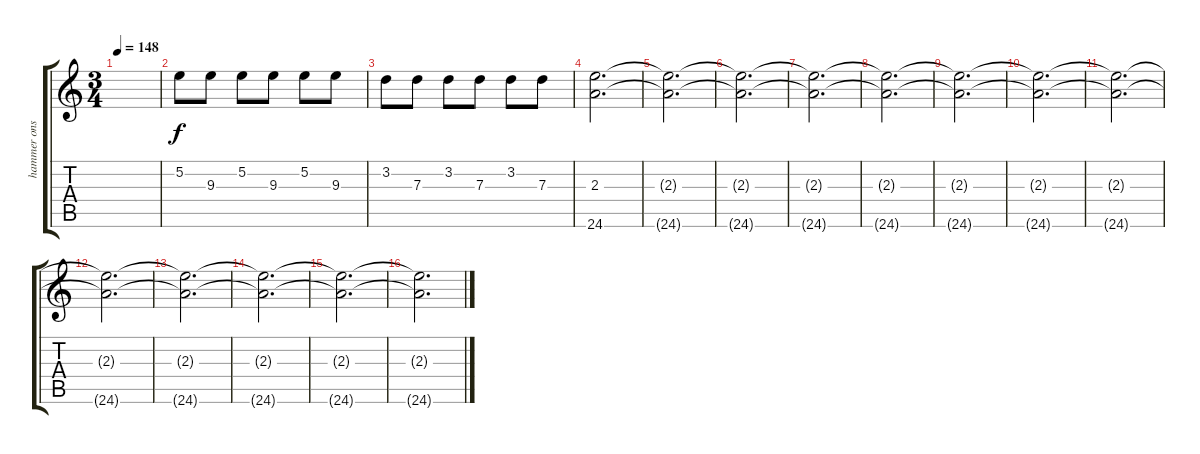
\track ("hammer ons" "hammer ons") {instrument distortionguitar}
\staff {score tabs}
\tuning (E4 B3 G3 D3 A2 E2) {hide}
\ts (3 4)
\tempo 148
\clef g2
\ks c
|
5.2.8{volume 9 instrument overdrivenguitar} 9.3.8 5.2.8 9.3.8 5.2.8 9.3.8 |
3.2.8{volume 0} 7.3.8 3.2.8 7.3.8 3.2.8 7.3.8 |
(2.3 24.6).2{d volume 2 instrument pad2warm} |
(2.3{t} 24.6{t}).2{d} |
(2.3{t} 24.6{t}).2{d} |
(2.3{t} 24.6{t}).2{d} |
(2.3{t} 24.6{t}).2{d} |
(2.3{t} 24.6{t}).2{d} |
(2.3{t} 24.6{t}).2{d} |
(2.3{t} 24.6{t}).2{d} |
(2.3{t} 24.6{t}).2{d} |
(2.3{t} 24.6{t}).2{d} |
(2.3{t} 24.6{t}).2{d} |
(2.3{t} 24.6{t}).2{d} |
(2.3{t} 24.6{t}).2{d}
